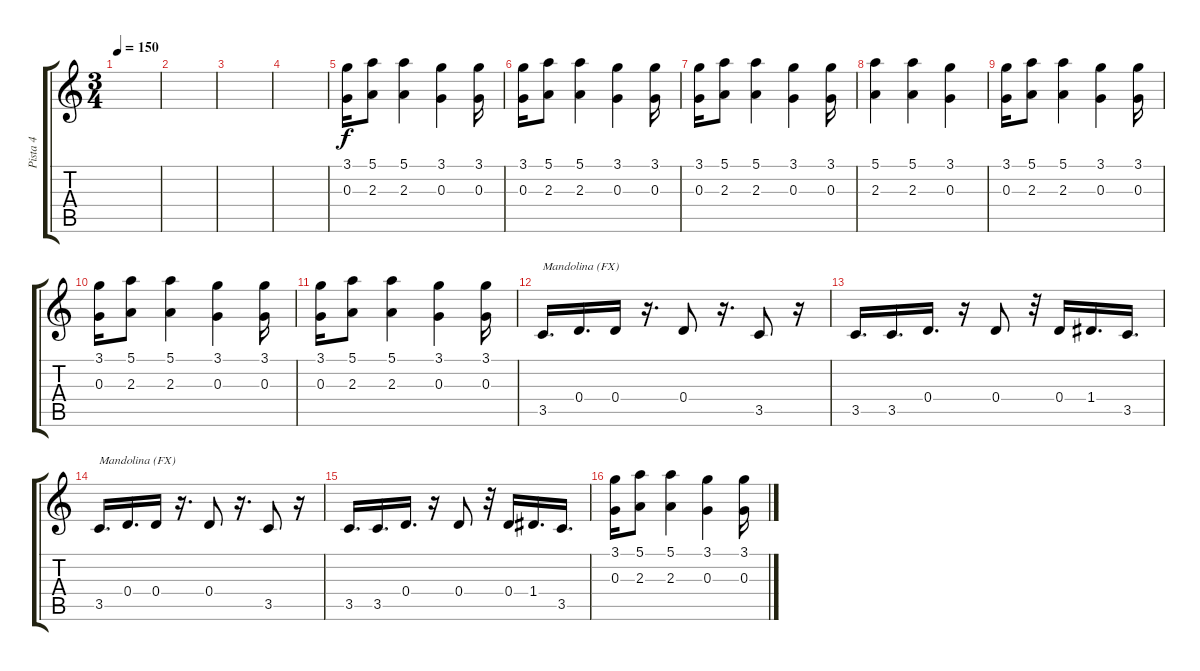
\track ("Pista 4" "Pista 4") {instrument banjo}
\staff {score tabs}
\tuning (E4 B3 G3 D3 A2 E2) {hide}
\displaytranspose 12
\ts (3 4)
\tempo 150
\clef g2
\ks c
|
|
|
|
(3.1 0.3).16 (5.1 2.3).8 (5.1 2.3).4 (3.1 0.3).4 (3.1 0.3).16 |
(3.1 0.3).16 (5.1 2.3).8 (5.1 2.3).4 (3.1 0.3).4 (3.1 0.3).16 |
(3.1 0.3).16 (5.1 2.3).8 (5.1 2.3).4 (3.1 0.3).4 (3.1 0.3).16 |
(5.1 2.3).4 (5.1 2.3).4 (3.1 0.3).4 |
(3.1 0.3).16 (5.1 2.3).8 (5.1 2.3).4 (3.1 0.3).4 (3.1 0.3).16 |
(3.1 0.3).16 (5.1 2.3).8 (5.1 2.3).4 (3.1 0.3).4 (3.1 0.3).16 |
(3.1 0.3).16 (5.1 2.3).8 (5.1 2.3).4 (3.1 0.3).4 (3.1 0.3).16 |
3.5.16{d txt "Mandolina (FX)"} 0.4.16{d} 0.4.16 r.16{d} 0.4.8 r.16{d} 3.5.8 r.16 |
3.5.16{d} 3.5.16{d} 0.4.16{d} r.16 0.4.8 r.32 0.4.16 1.4.16{d} 3.5.16{d} |
3.5.16{d txt "Mandolina (FX)"} 0.4.16{d} 0.4.16 r.16{d} 0.4.8 r.16{d} 3.5.8 r.16 |
3.5.16{d} 3.5.16{d} 0.4.16{d} r.16 0.4.8 r.32 0.4.16 1.4.16{d} 3.5.16{d} |
(3.1 0.3).16 (5.1 2.3).8 (5.1 2.3).4 (3.1 0.3).4 (3.1 0.3).16
